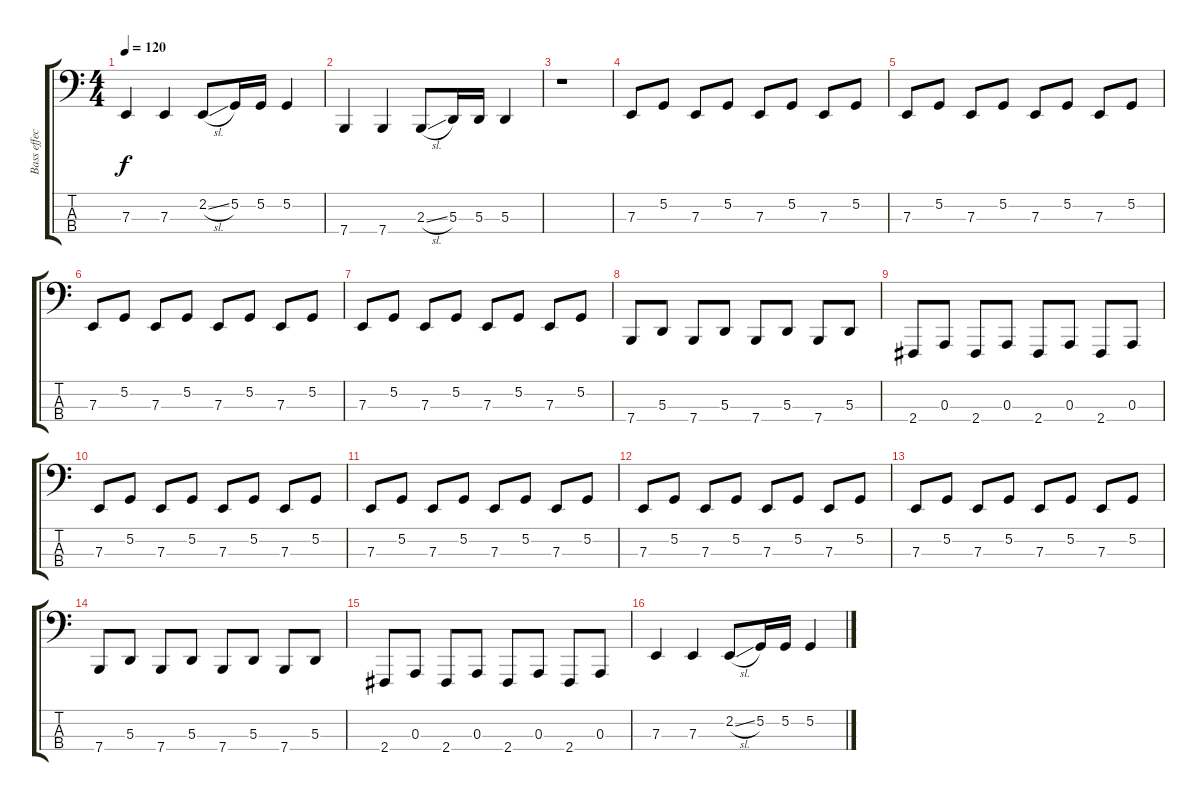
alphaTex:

\track ("Bass effect" "Bass effec") {instrument tuba}
\staff {score tabs}
\tuning (G2 D2 A1 E1) {hide}
\ts (4 4)
\tempo 120
\clef f4
\ks c
7.3.4{dy f} 7.3.4 2.2{sl}.8 5.2.16 5.2.16 5.2.4 |
7.4.4 7.4.4 2.3{sl}.8 5.3.16 5.3.16 5.3.4 |
r.1 |
7.3.8 5.2.8 7.3.8 5.2.8 7.3.8 5.2.8 7.3.8 5.2.8 |
7.3.8 5.2.8 7.3.8 5.2.8 7.3.8 5.2.8 7.3.8 5.2.8 |
7.3.8 5.2.8 7.3.8 5.2.8 7.3.8 5.2.8 7.3.8 5.2.8 |
7.3.8 5.2.8 7.3.8 5.2.8 7.3.8 5.2.8 7.3.8 5.2.8 |
7.4.8 5.3.8 7.4.8 5.3.8 7.4.8 5.3.8 7.4.8 5.3.8 |
2.4.8 0.3.8 2.4.8 0.3.8 2.4.8 0.3.8 2.4.8 0.3.8 |
7.3.8 5.2.8 7.3.8 5.2.8 7.3.8 5.2.8 7.3.8 5.2.8 |
7.3.8 5.2.8 7.3.8 5.2.8 7.3.8 5.2.8 7.3.8 5.2.8 |
7.3.8 5.2.8 7.3.8 5.2.8 7.3.8 5.2.8 7.3.8 5.2.8 |
7.3.8 5.2.8 7.3.8 5.2.8 7.3.8 5.2.8 7.3.8 5.2.8 |
7.4.8 5.3.8 7.4.8 5.3.8 7.4.8 5.3.8 7.4.8 5.3.8 |
2.4.8 0.3.8 2.4.8 0.3.8 2.4.8 0.3.8 2.4.8 0.3.8 |
7.3.4 7.3.4 2.2{sl}.8 5.2.16 5.2.16 5.2.4
